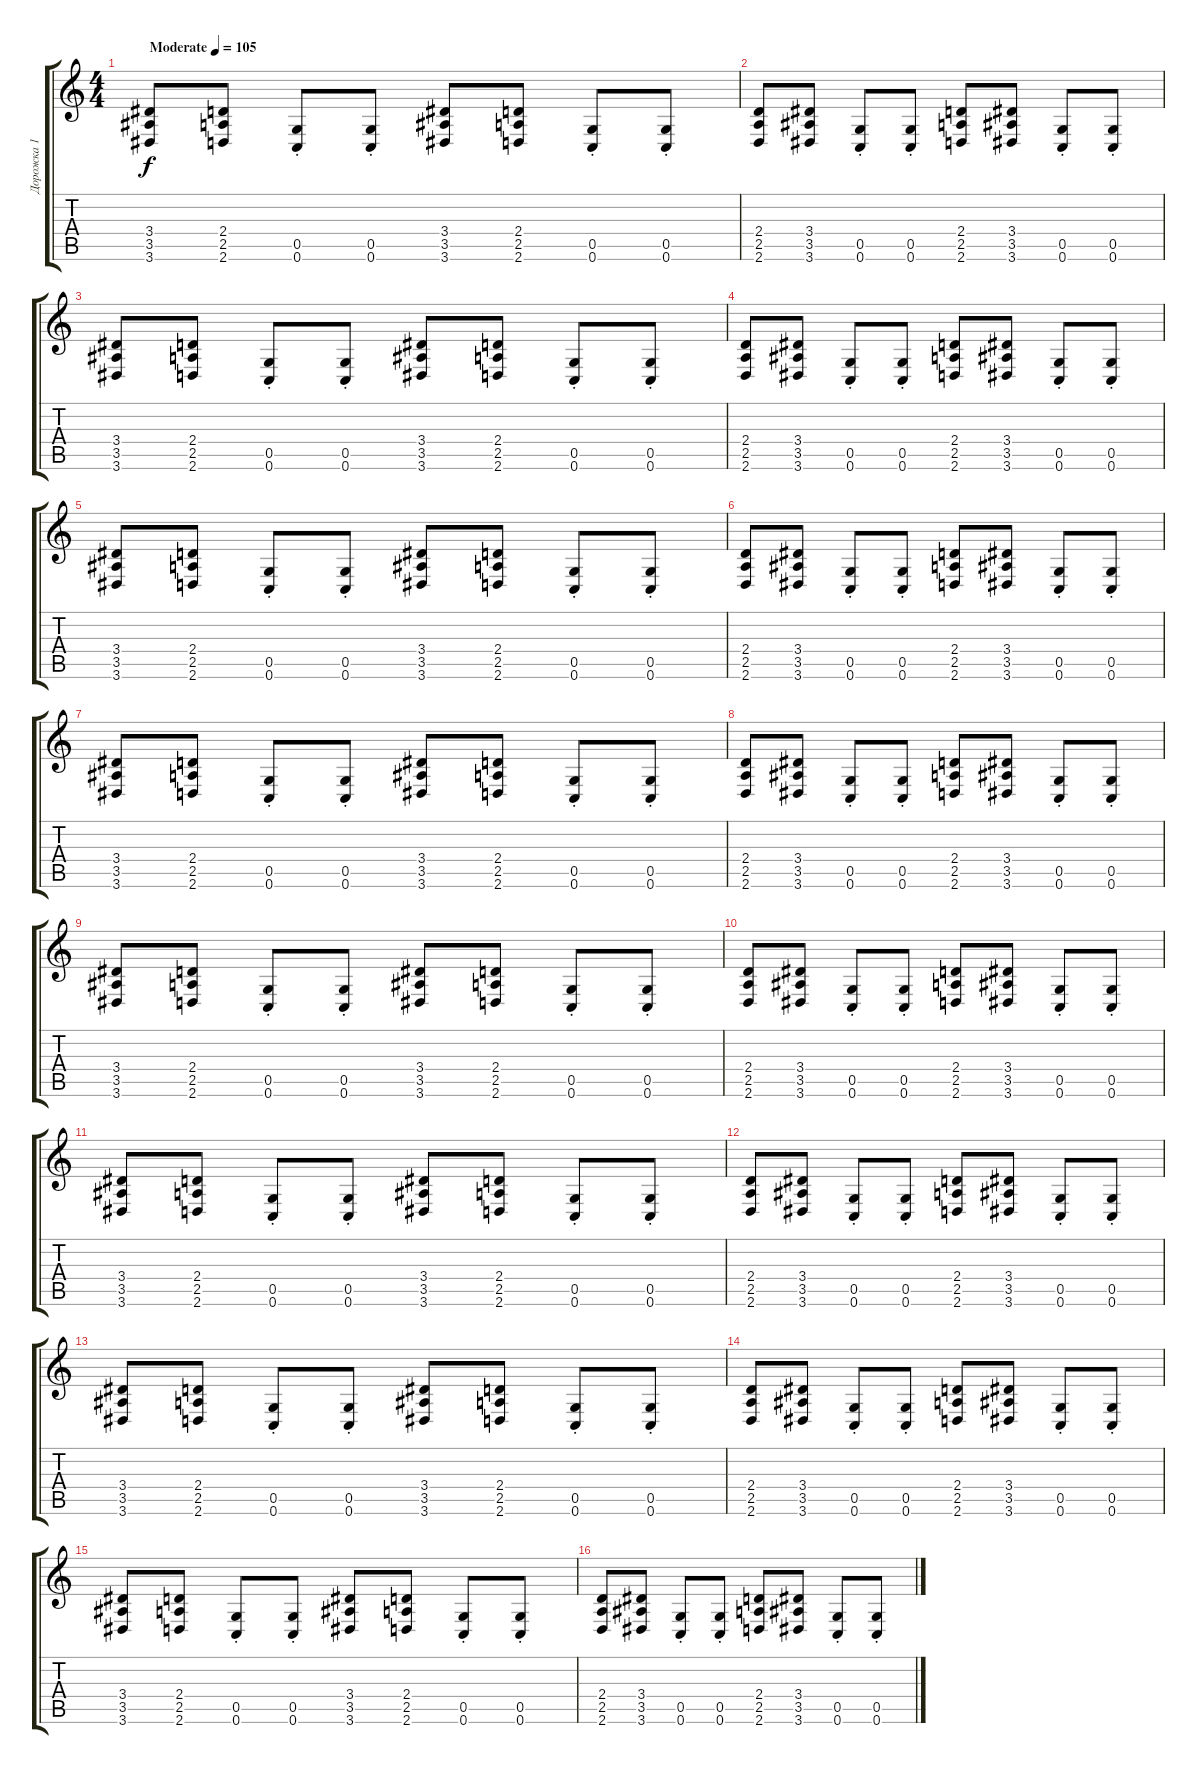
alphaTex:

\track ("Дорожка 1" "Дорожка 1") {instrument distortionguitar}
\staff {score tabs}
\tuning (D4 A3 F3 C3 G2 C2) {hide}
\ts (4 4)
\tempo (105 "Moderate")
\clef g2
\ks c
(3.4 3.5 3.6).8{dy f volume 13 instrument distortionguitar} (2.4 2.5 2.6).8 (0.5{st} 0.6{st}).8 (0.5{st} 0.6{st}).8 (3.4 3.5 3.6).8 (2.4 2.5 2.6).8 (0.5{st} 0.6{st}).8 (0.5{st} 0.6{st}).8 |
(2.4 2.5 2.6).8 (3.4 3.5 3.6).8 (0.5{st} 0.6{st}).8 (0.5{st} 0.6{st}).8 (2.4 2.5 2.6).8 (3.4 3.5 3.6).8 (0.5{st} 0.6{st}).8 (0.5{st} 0.6{st}).8 |
(3.4 3.5 3.6).8 (2.4 2.5 2.6).8 (0.5{st} 0.6{st}).8 (0.5{st} 0.6{st}).8 (3.4 3.5 3.6).8 (2.4 2.5 2.6).8 (0.5{st} 0.6{st}).8 (0.5{st} 0.6{st}).8 |
(2.4 2.5 2.6).8 (3.4 3.5 3.6).8 (0.5{st} 0.6{st}).8 (0.5{st} 0.6{st}).8 (2.4 2.5 2.6).8 (3.4 3.5 3.6).8 (0.5{st} 0.6{st}).8 (0.5{st} 0.6{st}).8 |
(3.4 3.5 3.6).8{volume 13} (2.4 2.5 2.6).8 (0.5{st} 0.6{st}).8 (0.5{st} 0.6{st}).8 (3.4 3.5 3.6).8 (2.4 2.5 2.6).8 (0.5{st} 0.6{st}).8 (0.5{st} 0.6{st}).8 |
(2.4 2.5 2.6).8 (3.4 3.5 3.6).8 (0.5{st} 0.6{st}).8 (0.5{st} 0.6{st}).8 (2.4 2.5 2.6).8 (3.4 3.5 3.6).8 (0.5{st} 0.6{st}).8 (0.5{st} 0.6{st}).8 |
(3.4 3.5 3.6).8 (2.4 2.5 2.6).8 (0.5{st} 0.6{st}).8 (0.5{st} 0.6{st}).8 (3.4 3.5 3.6).8 (2.4 2.5 2.6).8 (0.5{st} 0.6{st}).8 (0.5{st} 0.6{st}).8 |
(2.4 2.5 2.6).8 (3.4 3.5 3.6).8 (0.5{st} 0.6{st}).8 (0.5{st} 0.6{st}).8 (2.4 2.5 2.6).8 (3.4 3.5 3.6).8 (0.5{st} 0.6{st}).8 (0.5{st} 0.6{st}).8 |
(3.4 3.5 3.6).8 (2.4 2.5 2.6).8 (0.5{st} 0.6{st}).8 (0.5{st} 0.6{st}).8 (3.4 3.5 3.6).8 (2.4 2.5 2.6).8 (0.5{st} 0.6{st}).8 (0.5{st} 0.6{st}).8 |
(2.4 2.5 2.6).8 (3.4 3.5 3.6).8 (0.5{st} 0.6{st}).8 (0.5{st} 0.6{st}).8 (2.4 2.5 2.6).8 (3.4 3.5 3.6).8 (0.5{st} 0.6{st}).8 (0.5{st} 0.6{st}).8 |
(3.4 3.5 3.6).8 (2.4 2.5 2.6).8 (0.5{st} 0.6{st}).8 (0.5{st} 0.6{st}).8 (3.4 3.5 3.6).8 (2.4 2.5 2.6).8 (0.5{st} 0.6{st}).8 (0.5{st} 0.6{st}).8 |
(2.4 2.5 2.6).8 (3.4 3.5 3.6).8 (0.5{st} 0.6{st}).8 (0.5{st} 0.6{st}).8 (2.4 2.5 2.6).8 (3.4 3.5 3.6).8 (0.5{st} 0.6{st}).8 (0.5{st} 0.6{st}).8 |
(3.4 3.5 3.6).8 (2.4 2.5 2.6).8 (0.5{st} 0.6{st}).8 (0.5{st} 0.6{st}).8 (3.4 3.5 3.6).8 (2.4 2.5 2.6).8 (0.5{st} 0.6{st}).8 (0.5{st} 0.6{st}).8 |
(2.4 2.5 2.6).8 (3.4 3.5 3.6).8 (0.5{st} 0.6{st}).8 (0.5{st} 0.6{st}).8 (2.4 2.5 2.6).8 (3.4 3.5 3.6).8 (0.5{st} 0.6{st}).8 (0.5{st} 0.6{st}).8 |
(3.4 3.5 3.6).8 (2.4 2.5 2.6).8 (0.5{st} 0.6{st}).8 (0.5{st} 0.6{st}).8 (3.4 3.5 3.6).8 (2.4 2.5 2.6).8 (0.5{st} 0.6{st}).8 (0.5{st} 0.6{st}).8 |
(2.4 2.5 2.6).8 (3.4 3.5 3.6).8 (0.5{st} 0.6{st}).8 (0.5{st} 0.6{st}).8 (2.4 2.5 2.6).8 (3.4 3.5 3.6).8 (0.5{st} 0.6{st}).8 (0.5{st} 0.6{st}).8
